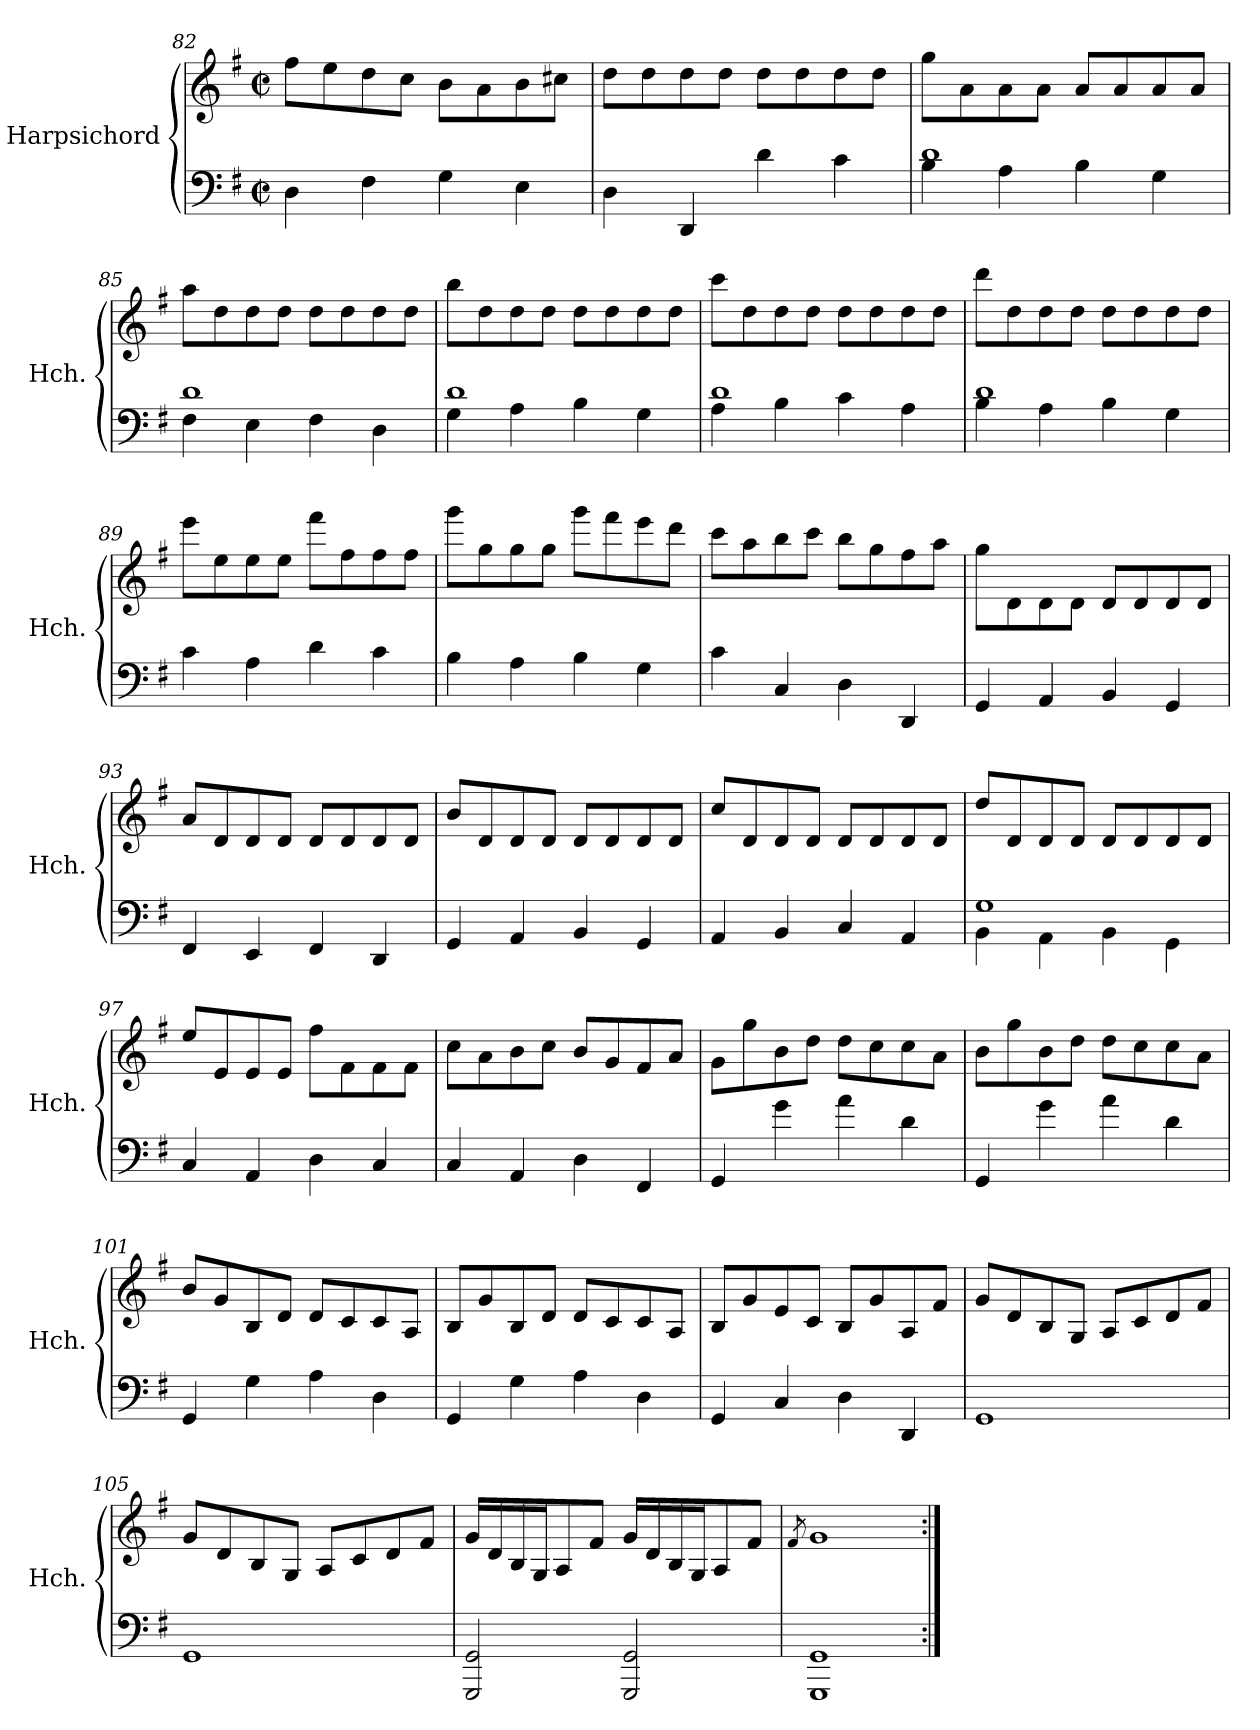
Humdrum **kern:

**kern	**kern
*part1	*part1
*staff2	*staff1
*I"Harpsichord	*
*I'Hch.	*
*clefF4	*clefG2
*k[f#]	*k[f#]
*M2/2	*M2/2
*met(c|)	*met(c|)
=82	=82
4D\	8ff#\L
.	8ee\
4F#\	8dd\
.	8cc\J
4G\	8b\L
.	8a\
4E\	8b\
.	8cc#X\J
=83	=83
4D\	8dd\L
.	8dd\
4DD/	8dd\
.	8dd\J
4d\	8dd\L
.	8dd\
4c\	8dd\
.	8dd\J
!!LO:LB:g=z
=84	=84
*^	*
1d	4B\	8gg\L
.	.	8a\
.	4A\	8a\
.	.	8a\J
.	4B\	8a/L
.	.	8a/
.	4G\	8a/
.	.	8a/J
=85	=85	=85
1d	4F#\	8aa\L
.	.	8dd\
.	4E\	8dd\
.	.	8dd\J
.	4F#\	8dd\L
.	.	8dd\
.	4D\	8dd\
.	.	8dd\J
=86	=86	=86
1d	4G\	8bb\L
.	.	8dd\
.	4A\	8dd\
.	.	8dd\J
.	4B\	8dd\L
.	.	8dd\
.	4G\	8dd\
.	.	8dd\J
=87	=87	=87
1d	4A\	8ccc\L
.	.	8dd\
.	4B\	8dd\
.	.	8dd\J
.	4c\	8dd\L
.	.	8dd\
.	4A\	8dd\
.	.	8dd\J
=88	=88	=88
1d	4B\	8ddd\L
.	.	8dd\
.	4A\	8dd\
.	.	8dd\J
.	4B\	8dd\L
.	.	8dd\
.	4G\	8dd\
.	.	8dd\J
*v	*v	*
!!LO:LB:g=z
=89	=89
4c\	8eee\L
.	8ee\
4A\	8ee\
.	8ee\J
4d\	8fff#\L
.	8ff#\
4c\	8ff#\
.	8ff#\J
=90	=90
4B\	8ggg\L
.	8gg\
4A\	8gg\
.	8gg\J
4B\	8ggg\L
.	8fff#\
4G\	8eee\
.	8ddd\J
=91	=91
4c\	8ccc\L
.	8aa\
4C/	8bb\
.	8ccc\J
4D\	8bb\L
.	8gg\
4DD/	8ff#\
.	8aa\J
=92	=92
4GG/	8gg\L
.	8d\
4AA/	8d\
.	8d\J
4BB/	8d/L
.	8d/
4GG/	8d/
.	8d/J
=93	=93
4FF#/	8a/L
.	8d/
4EE/	8d/
.	8d/J
4FF#/	8d/L
.	8d/
4DD/	8d/
.	8d/J
!!LO:LB:g=z
=94	=94
4GG/	8b/L
.	8d/
4AA/	8d/
.	8d/J
4BB/	8d/L
.	8d/
4GG/	8d/
.	8d/J
=95	=95
4AA/	8cc/L
.	8d/
4BB/	8d/
.	8d/J
4C/	8d/L
.	8d/
4AA/	8d/
.	8d/J
=96	=96
*^	*
1G	4BB\	8dd/L
.	.	8d/
.	4AA\	8d/
.	.	8d/J
.	4BB\	8d/L
.	.	8d/
.	4GG\	8d/
.	.	8d/J
*v	*v	*
=97	=97
4C/	8ee/L
.	8e/
4AA/	8e/
.	8e/J
4D\	8ff#\L
.	8f#\
4C/	8f#\
.	8f#\J
=98	=98
4C/	8cc\L
.	8a\
4AA/	8b\
.	8cc\J
4D\	8b/L
.	8g/
4FF#/	8f#/
.	8a/J
!!LO:PB:g=z
=99	=99
4GG/	8g\L
.	8gg\
4g\	8b\
.	8dd\J
4a\	8dd\L
.	8cc\
4d\	8cc\
.	8a\J
=100	=100
4GG/	8b\L
.	8gg\
4g\	8b\
.	8dd\J
4a\	8dd\L
.	8cc\
4d\	8cc\
.	8a\J
=101	=101
4GG/	8b/L
.	8g/
4G\	8B/
.	8d/J
4A\	8d/L
.	8c/
4D\	8c/
.	8A/J
=102	=102
4GG/	8B/L
.	8g/
4G\	8B/
.	8d/J
4A\	8d/L
.	8c/
4D\	8c/
.	8A/J
=103	=103
4GG/	8B/L
.	8g/
4C/	8e/
.	8c/J
4D\	8B/L
.	8g/
4DD/	8A/
.	8f#/J
!!LO:LB:g=z
=104	=104
1GG	8g/L
.	8d/
.	8B/
.	8G/J
.	8A/L
.	8c/
.	8d/
.	8f#/J
=105	=105
1GG	8g/L
.	8d/
.	8B/
.	8G/J
.	8A/L
.	8c/
.	8d/
.	8f#/J
=106	=106
2GGG/ 2GG/	16g/LL
.	16d/
.	16B/
.	16G/J
.	8A/
.	8f#/J
2GGG/ 2GG/	16g/LL
.	16d/
.	16B/
.	16G/J
.	8A/
.	8f#/J
=107	=107
*	*MM125
.	8qf#/
1GGG 1GG	1g
=:|!	=:|!
*-	*-
